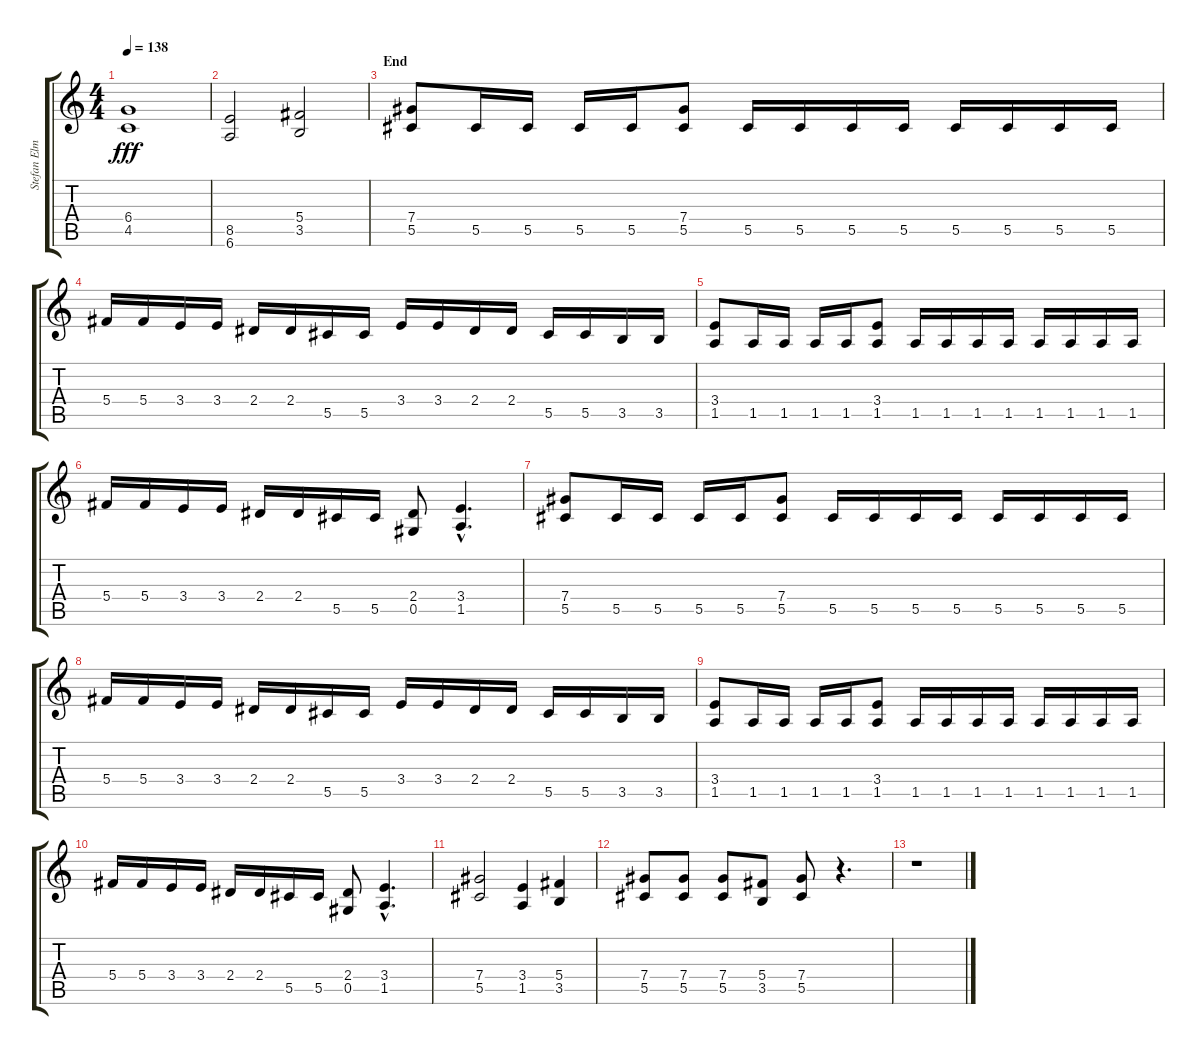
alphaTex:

\track ("Stefan Elmgren" "Stefan Elm") {instrument distortionguitar}
\staff {score tabs}
\tuning (Eb4 Bb3 Gb3 Db3 Ab2 Eb2) {hide}
\ts (4 4)
\tempo 138
\clef g2
\ks c
(6.4 4.5).1{dy fff} |
(8.5 6.6).2 (5.4 3.5).2 |
\section ("" "End")
(7.4 5.5).8 5.5.16 5.5.16 5.5.16 5.5.16 (7.4 5.5).8 5.5.16 5.5.16 5.5.16 5.5.16 5.5.16 5.5.16 5.5.16 5.5.16 |
5.4.16 5.4.16 3.4.16 3.4.16 2.4.16 2.4.16 5.5.16 5.5.16 3.4.16 3.4.16 2.4.16 2.4.16 5.5.16 5.5.16 3.5.16 3.5.16 |
(3.4 1.5).8 1.5.16 1.5.16 1.5.16 1.5.16 (3.4 1.5).8 1.5.16 1.5.16 1.5.16 1.5.16 1.5.16 1.5.16 1.5.16 1.5.16 |
5.4.16 5.4.16 3.4.16 3.4.16 2.4.16 2.4.16 5.5.16 5.5.16 (2.4 0.5).8 (3.4{hac} 1.5{hac}).4{d} |
(7.4 5.5).8 5.5.16 5.5.16 5.5.16 5.5.16 (7.4 5.5).8 5.5.16 5.5.16 5.5.16 5.5.16 5.5.16 5.5.16 5.5.16 5.5.16 |
5.4.16 5.4.16 3.4.16 3.4.16 2.4.16 2.4.16 5.5.16 5.5.16 3.4.16 3.4.16 2.4.16 2.4.16 5.5.16 5.5.16 3.5.16 3.5.16 |
(3.4 1.5).8 1.5.16 1.5.16 1.5.16 1.5.16 (3.4 1.5).8 1.5.16 1.5.16 1.5.16 1.5.16 1.5.16 1.5.16 1.5.16 1.5.16 |
5.4.16 5.4.16 3.4.16 3.4.16 2.4.16 2.4.16 5.5.16 5.5.16 (2.4 0.5).8 (3.4{hac} 1.5{hac}).4{d} |
(7.4 5.5).2 (3.4 1.5).4 (5.4 3.5).4 |
(7.4 5.5).8 (7.4 5.5).8 (7.4 5.5).8 (5.4 3.5).8 (7.4 5.5).8 r.4{d} |
r.1
